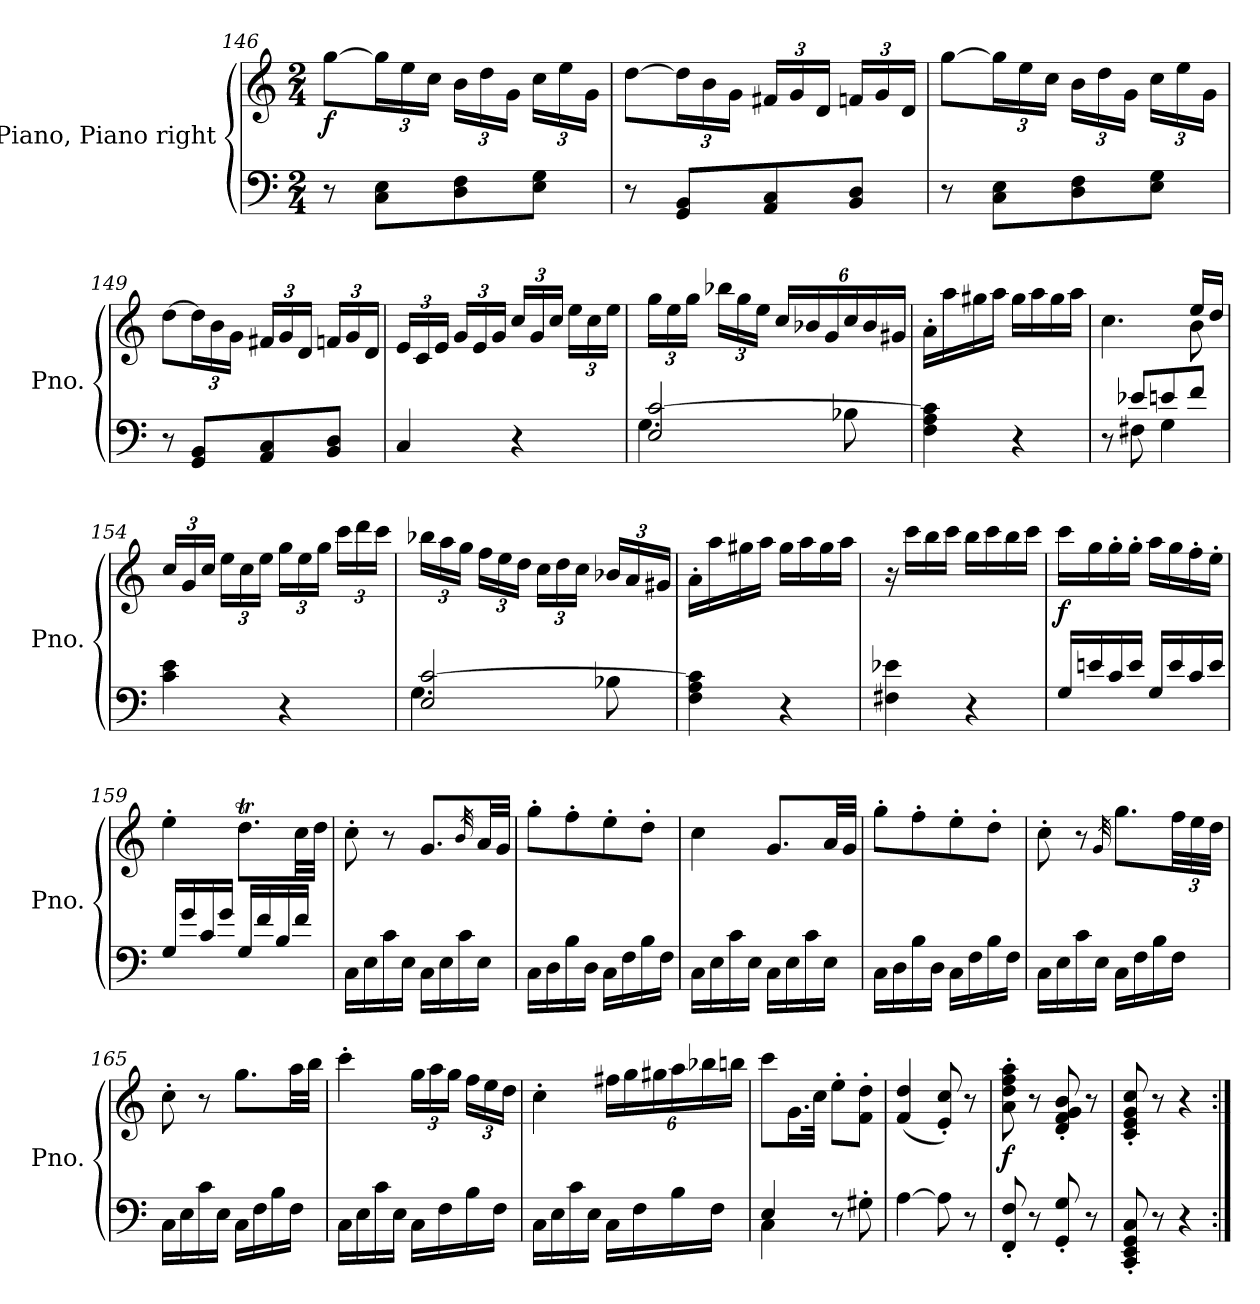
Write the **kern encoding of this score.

**kern	**kern	**dynam
*part1	*part1	*part1
*staff2	*staff1	*staff1/2
*I"Piano, Piano right	*	*
*I'Pno.	*	*
*clefF4	*clefG2	*
*k[]	*k[]	*
*M2/4	*M2/4	*
=146	=146	=146
!	!	!LO:DY:b
8r	[8gg\L	f
*	*Xbrackettup	*
8C\ 8E\L	24gg\L]	.
.	24ee\	.
.	24cc\JJ	.
8D\ 8F\	24b\LL	.
.	24dd\	.
.	24g\JJ	.
8E\ 8G\J	24cc\LL	.
.	24ee\	.
.	24g\JJ	.
!!LO:LB:g=z
=147	=147	=147
8r	[8dd\L	.
8GG/ 8BB/L	24dd\L]	.
.	24b\	.
.	24g\JJ	.
8AA/ 8C/	24f#X/LL	.
.	24g/	.
.	24d/JJ	.
8BB/ 8D/J	24fn/LL	.
.	24g/	.
.	24d/JJ	.
=148	=148	=148
8r	[8gg\L	.
8C\ 8E\L	24gg\L]	.
.	24ee\	.
.	24cc\JJ	.
8D\ 8F\	24b\LL	.
.	24dd\	.
.	24g\JJ	.
8E\ 8G\J	24cc\LL	.
.	24ee\	.
.	24g\JJ	.
=149	=149	=149
8r	[8dd\L	.
8GG/ 8BB/L	24dd\L]	.
.	24b\	.
.	24g\JJ	.
8AA/ 8C/	24f#X/LL	.
.	24g/	.
.	24d/JJ	.
8BB/ 8D/J	24fn/LL	.
.	24g/	.
.	24d/JJ	.
=150	=150	=150
4C/	24e/LL	.
.	24c/	.
.	24e/JJ	.
.	24g/LL	.
.	24e/	.
.	24g/JJ	.
4r	24cc/LL	.
.	24g/	.
.	24cc/JJ	.
.	24ee\LL	.
.	24cc\	.
.	24ee\JJ	.
!!LO:LB:g=z
=151	=151	=151
*^	*	*
2E/ [2c/	4.G\	24gg\LL	.
.	.	24ee\	.
.	.	24gg\JJ	.
.	.	24bb-X\LL	.
.	.	24gg\	.
.	.	24ee\JJ	.
.	.	24cc/LL	.
.	.	24b-X/	.
.	.	24g/	.
.	8B-X\	24cc/	.
.	.	24b-/	.
.	.	24g#X/JJ	.
*v	*v	*	*
=152	=152	=152
4F\ 4A\ 4c\]	16a'\LL	.
.	16aa\	.
.	16gg#X\	.
.	16aa\JJ	.
4r	16gg#\LL	.
.	16aa\	.
.	16gg#\	.
.	16aa\JJ	.
=153	=153	=153
*^	*^	*
8r	8ryy	4.cc\	4.ryy	.
8e-X/L	8F#X\	.	.	.
8en/	4G\	.	.	.
8f/J	.	16ee/LL	8b\	.
.	.	16dd/JJ	.	.
*v	*v	*	*	*
*	*v	*v	*
=154	=154	=154
4c\ 4e\	24cc/LL	.
.	24g/	.
.	24cc/JJ	.
.	24ee\LL	.
.	24cc\	.
.	24ee\JJ	.
4r	24gg\LL	.
.	24ee\	.
.	24gg\JJ	.
.	24ccc\LL	.
.	24ddd\	.
.	24ccc\JJ	.
!!LO:PB:g=z
=155	=155	=155
*^	*	*
2E/ [2c/	4.G\	24bb-X\LL	.
.	.	24aa\	.
.	.	24gg\JJ	.
.	.	24ff\LL	.
.	.	24ee\	.
.	.	24dd\JJ	.
.	.	24cc\LL	.
.	.	24dd\	.
.	.	24cc\JJ	.
.	8B-X\	24b-X/LL	.
.	.	24a/	.
.	.	24g#X/JJ	.
*v	*v	*	*
=156	=156	=156
4F\ 4A\ 4c\]	16a'\LL	.
.	16aa\	.
.	16gg#X\	.
.	16aa\JJ	.
4r	16gg#\LL	.
.	16aa\	.
.	16gg#\	.
.	16aa\JJ	.
=157	=157	=157
4F#X\ 4e-X\	16r	.
.	16ccc\LL	.
.	16bb\	.
.	16ccc\JJ	.
4r	16bb\LL	.
.	16ccc\	.
.	16bb\	.
.	16ccc\JJ	.
=158	=158	=158
!	!	!LO:DY:b
16G/LL	16ccc\LL	f
16en/	16gg\	.
16c/	16gg'\	.
16e/JJ	16gg'\JJ	.
16G/LL	16aa\LL	.
16e/	16gg\	.
16c/	16ff'\	.
16e/JJ	16ee'\JJ	.
=159	=159	=159
16G/LL	4ee'\	.
16g/	.	.
16c/	.	.
16g/JJ	.	.
16G/LL	8.ddT\L	.
16f/	.	.
16B/	.	.
16f/JJ	32cc\LL	.
.	32dd\JJJ	.
!!LO:LB:g=z
=160	=160	=160
16C\LL	8cc'\	.
16E\	.	.
16c\	8r	.
16E\JJ	.	.
16C\LL	8.g/L	.
16E\	.	.
16c\	.	.
.	32qb/	.
16E\JJ	32a/LL	.
.	32g/JJJ	.
=161	=161	=161
16C\LL	8gg'\L	.
16D\	.	.
16B\	8ff'\	.
16D\JJ	.	.
16C\LL	8ee'\	.
16F\	.	.
16B\	8dd'\J	.
16F\JJ	.	.
=162	=162	=162
16C\LL	4cc\	.
16E\	.	.
16c\	.	.
16E\JJ	.	.
16C\LL	8.g/L	.
16E\	.	.
16c\	.	.
16E\JJ	32a/LL	.
.	32g/JJJ	.
=163	=163	=163
16C\LL	8gg'\L	.
16D\	.	.
16B\	8ff'\	.
16D\JJ	.	.
16C\LL	8ee'\	.
16F\	.	.
16B\	8dd'\J	.
16F\JJ	.	.
=164	=164	=164
16C\LL	8cc'\	.
16E\	.	.
16c\	8r	.
16E\JJ	.	.
.	32qg/	.
16C\LL	8.gg\L	.
16F\	.	.
16B\	.	.
16F\JJ	48ff\LL	.
.	48ee\	.
.	48dd\JJJ	.
=165	=165	=165
16C\LL	8cc'\	.
16E\	.	.
16c\	8r	.
16E\JJ	.	.
16C\LL	8.gg\L	.
16F\	.	.
16B\	.	.
16F\JJ	32aa\LL	.
.	32bb\JJJ	.
!!LO:LB:g=z
=166	=166	=166
16C\LL	4ccc'\	.
16E\	.	.
16c\	.	.
16E\JJ	.	.
16C\LL	24gg\LL	.
.	24aa\	.
16F\	.	.
.	24gg\JJ	.
16B\	24ff\LL	.
.	24ee\	.
16F\JJ	.	.
.	24dd\JJ	.
=167	=167	=167
16C\LL	4cc'\	.
16E\	.	.
16c\	.	.
16E\JJ	.	.
16C\LL	24ff#X\LL	.
.	24gg\	.
16F\	.	.
.	24gg#X\	.
16B\	24aa\	.
.	24bb-X\	.
16F\JJ	.	.
.	24bbn\JJ	.
=168	=168	=168
*^	*	*
4E/	4C\	8ccc\L	.
.	.	16.g\L	.
.	.	32cc\JJk	.
8r	4ryy	8ee'\L	.
8G#X'\	.	8f\' 8dd\'J	.
*v	*v	*	*
=169	=169	=169
[4A\	(4f/ 4dd/	.
8A\]	8e/' 8cc/')	.
8r	8r	.
=170	=170	=170
!	!	!LO:DY:b
8FF/' 8F/'	8a\' 8dd\' 8ff\' 8aa\'	f
8r	8r	.
8GG/' 8G/'	8d/' 8f/' 8g/' 8b/'	.
8r	8r	.
=171	=171	=171
8CC/' 8EE/' 8GG/' 8C/'	8c/' 8e/' 8g/' 8cc/'	.
8r	8r	.
4r	4r	.
=:|!	=:|!	=:|!
*-	*-	*-
